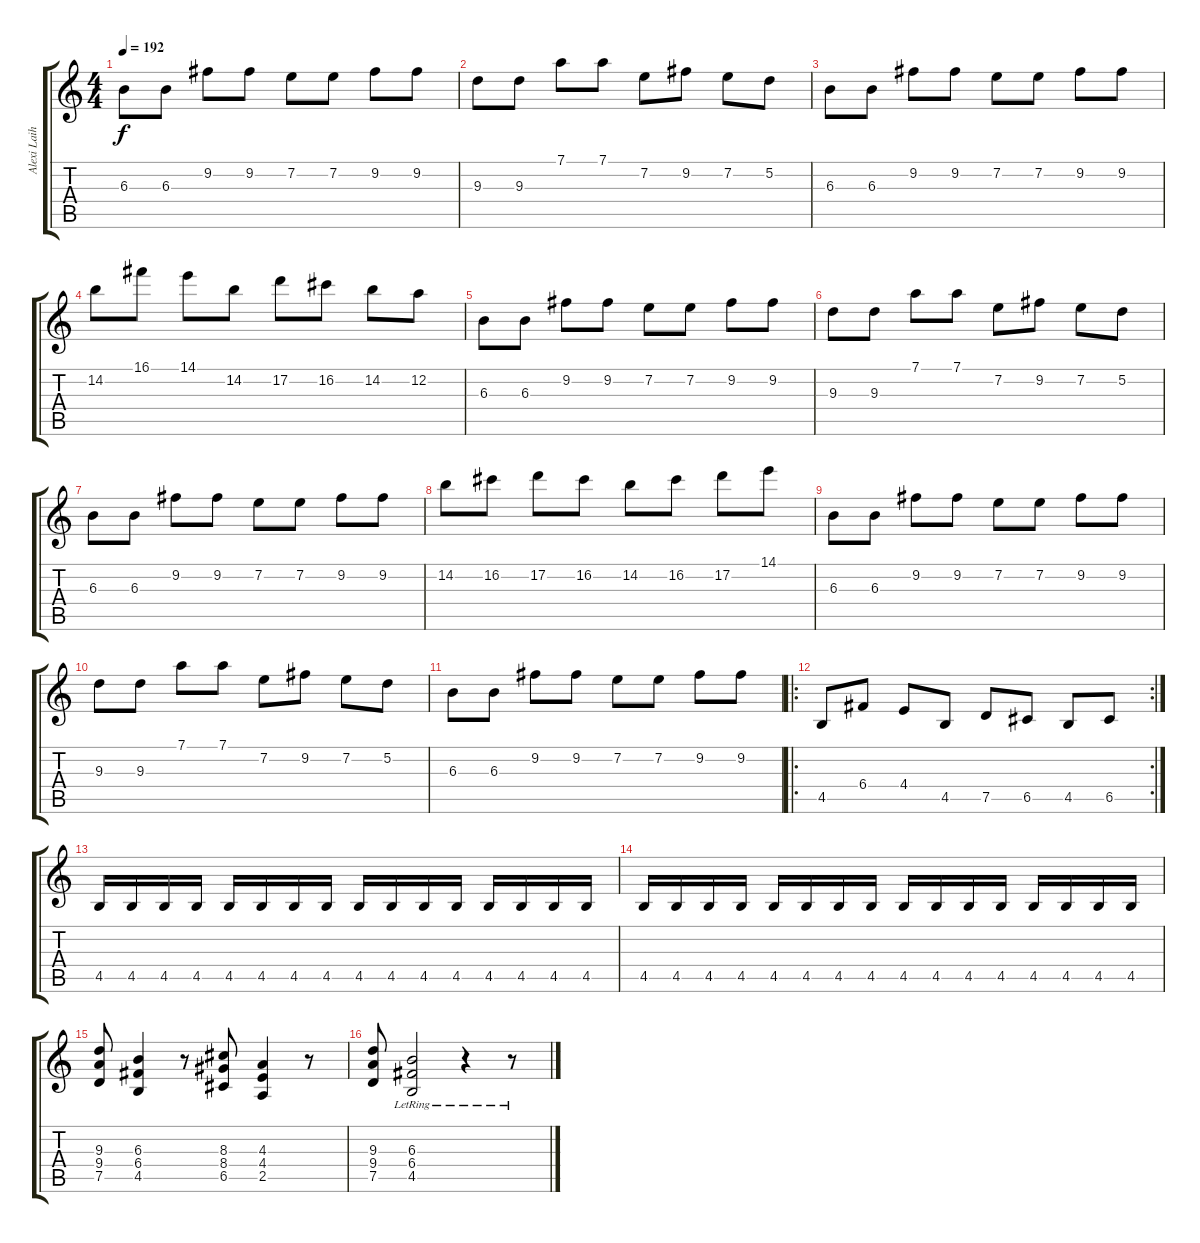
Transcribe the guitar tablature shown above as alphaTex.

\track ("Alexi Laiho" "Alexi Laih") {instrument overdrivenguitar}
\staff {score tabs}
\tuning (D4 A3 F3 C3 G2 D2) {hide}
\ts (4 4)
\tempo 192
\clef g2
\ks c
6.3.8{dy f} 6.3.8 9.2.8 9.2.8 7.2.8 7.2.8 9.2.8 9.2.8 |
9.3.8 9.3.8 7.1.8 7.1.8 7.2.8 9.2.8 7.2.8 5.2.8 |
6.3.8 6.3.8 9.2.8 9.2.8 7.2.8 7.2.8 9.2.8 9.2.8 |
14.2.8 16.1.8 14.1.8 14.2.8 17.2.8 16.2.8 14.2.8 12.2.8 |
6.3.8 6.3.8 9.2.8 9.2.8 7.2.8 7.2.8 9.2.8 9.2.8 |
9.3.8 9.3.8 7.1.8 7.1.8 7.2.8 9.2.8 7.2.8 5.2.8 |
6.3.8 6.3.8 9.2.8 9.2.8 7.2.8 7.2.8 9.2.8 9.2.8 |
14.2.8 16.2.8 17.2.8 16.2.8 14.2.8 16.2.8 17.2.8 14.1.8 |
6.3.8 6.3.8 9.2.8 9.2.8 7.2.8 7.2.8 9.2.8 9.2.8 |
9.3.8 9.3.8 7.1.8 7.1.8 7.2.8 9.2.8 7.2.8 5.2.8 |
6.3.8 6.3.8 9.2.8 9.2.8 7.2.8 7.2.8 9.2.8 9.2.8 |
\ro
\rc 2
4.5.8 6.4.8 4.4.8 4.5.8 7.5.8 6.5.8 4.5.8 6.5.8 |
4.5.16 4.5.16 4.5.16 4.5.16 4.5.16 4.5.16 4.5.16 4.5.16 4.5.16 4.5.16 4.5.16 4.5.16 4.5.16 4.5.16 4.5.16 4.5.16 |
4.5.16 4.5.16 4.5.16 4.5.16 4.5.16 4.5.16 4.5.16 4.5.16 4.5.16 4.5.16 4.5.16 4.5.16 4.5.16 4.5.16 4.5.16 4.5.16 |
(9.3 9.4 7.5).8 (6.3 6.4 4.5).4 r.8 (8.3 8.4 6.5).8 (4.3 4.4 2.5).4 r.8 |
(9.3 9.4 7.5).8 (6.3 6.4{lr} 4.5).2 r.4 r.8
